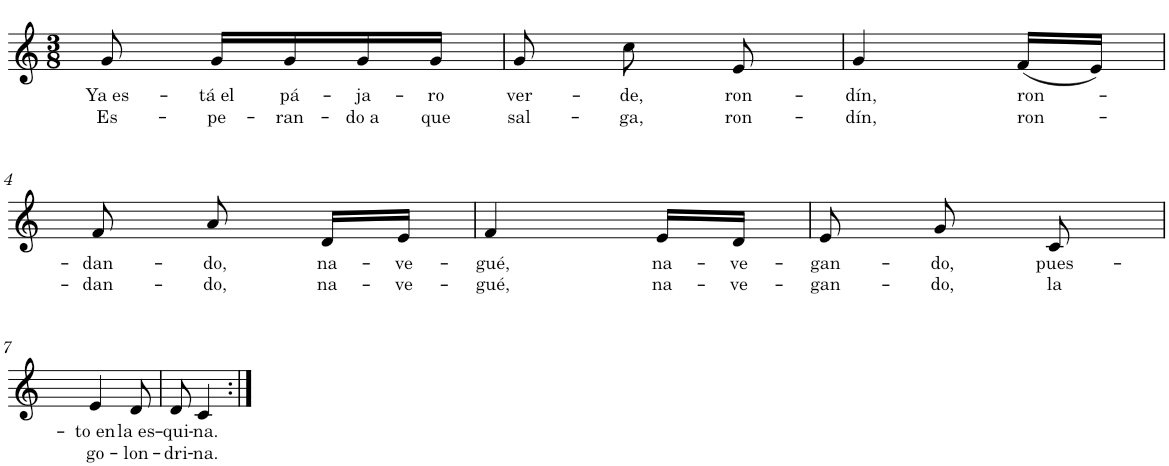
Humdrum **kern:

**kern	**text	**text
*part1	*part1	*part1
*staff1	*staff1	*staff1
*I"Nylon Guitar	*	*
*clefG2	*	*
*Trd7c12	*	*
*k[]	*	*
*M3/8	*	*
=1	=1	=1
!	!LO:LY:b	!LO:LY:b
8g/	Ya es-	Es-
!	!LO:LY:b	!LO:LY:b
16g/LL	-tá el	-pe-
!	!LO:LY:b	!LO:LY:b
16g/	pá-	-ran-
!	!LO:LY:b	!LO:LY:b
16g/	-ja-	-do a
!	!LO:LY:b	!LO:LY:b
16g/JJ	-ro	que
=2	=2	=2
!	!LO:LY:b	!LO:LY:b
8g/	ver-	sal-
!	!LO:LY:b	!LO:LY:b
8cc\	-de,	-ga,
!	!LO:LY:b	!LO:LY:b
8e/	ron-	ron-
=3	=3	=3
!	!LO:LY:b	!LO:LY:b
4g/	-dín,	-dín,
!	!LO:LY:b	!LO:LY:b
(16f/LL	ron-	ron-
16e/JJ)	.	.
!!LO:LB:g=z
=4	=4	=4
!	!LO:LY:b	!LO:LY:b
8f/	-dan-	-dan-
!	!LO:LY:b	!LO:LY:b
8a/	-do,	-do,
!	!LO:LY:b	!LO:LY:b
16d/LL	na-	na-
!	!LO:LY:b	!LO:LY:b
16e/JJ	-ve-	-ve-
=5	=5	=5
!	!LO:LY:b	!LO:LY:b
4f/	-gué,	-gué,
!	!LO:LY:b	!LO:LY:b
16e/LL	na-	na-
!	!LO:LY:b	!LO:LY:b
16d/JJ	-ve-	-ve-
=6	=6	=6
!	!LO:LY:b	!LO:LY:b
8e/	-gan-	-gan-
!	!LO:LY:b	!LO:LY:b
8g/	-do,	-do,
!	!LO:LY:b	!LO:LY:b
8c/	pues-	la
!!LO:LB:g=z
=7	=7	=7
!	!LO:LY:b	!LO:LY:b
4e/	-to en	go-
!	!LO:LY:b	!LO:LY:b
8d/	la es-	-lon-
=8	=8	=8
!	!LO:LY:b	!LO:LY:b
8d/	-qui-	-dri-
!	!LO:LY:b	!LO:LY:b
4c/	-na.	-na.
=:|!	=:|!	=:|!
*-	*-	*-
